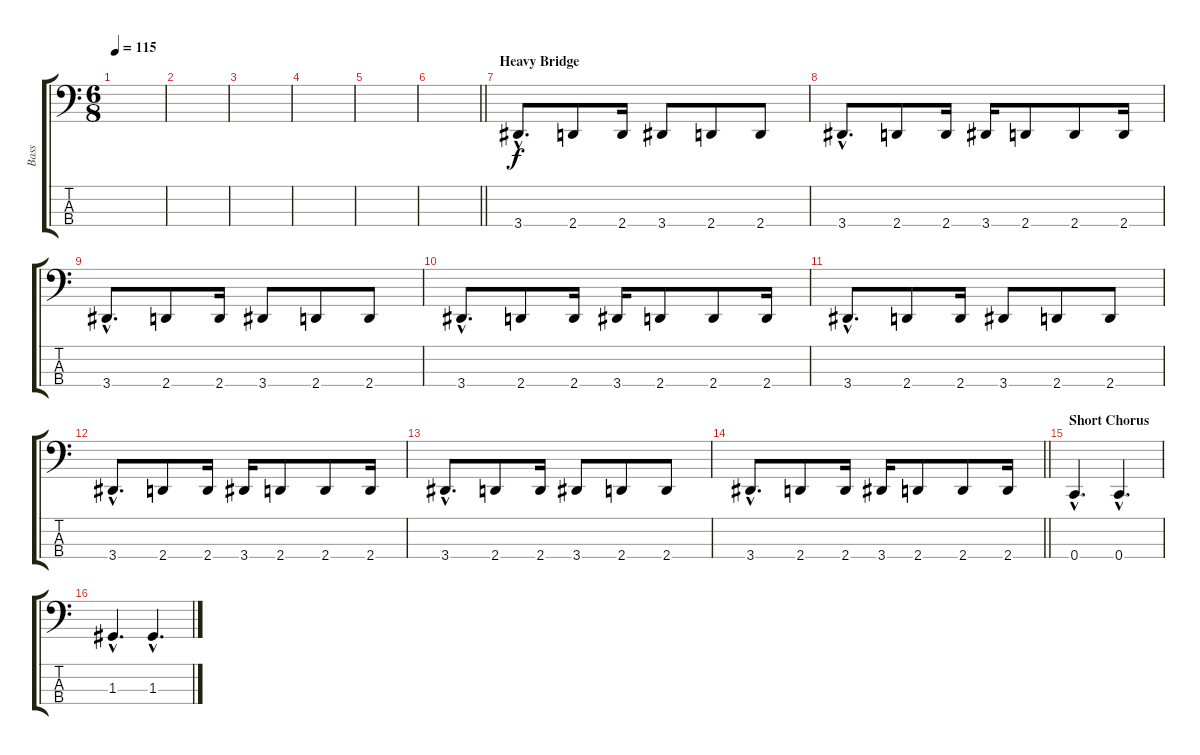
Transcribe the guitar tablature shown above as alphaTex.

\track ("Bass" "Bass") {instrument electricbassfinger}
\staff {score tabs}
\tuning (F2 C2 G1 C1) {hide}
\ts (6 8)
\tempo 115
\clef f4
\ks c
|
|
|
|
|
\barLineRight lightlight
|
\section ("" "Heavy Bridge")
3.4{hac}.8{d} 2.4.8 2.4.16 3.4.8 2.4.8 2.4.8 |
3.4{hac}.8{d} 2.4.8 2.4.16 3.4.16 2.4.8 2.4.8 2.4.16 |
3.4{hac}.8{d} 2.4.8 2.4.16 3.4.8 2.4.8 2.4.8 |
3.4{hac}.8{d} 2.4.8 2.4.16 3.4.16 2.4.8 2.4.8 2.4.16 |
3.4{hac}.8{d} 2.4.8 2.4.16 3.4.8 2.4.8 2.4.8 |
3.4{hac}.8{d} 2.4.8 2.4.16 3.4.16 2.4.8 2.4.8 2.4.16 |
3.4{hac}.8{d} 2.4.8 2.4.16 3.4.8 2.4.8 2.4.8 |
\barLineRight lightlight
3.4{hac}.8{d} 2.4.8 2.4.16 3.4.16 2.4.8 2.4.8 2.4.16 |
\section ("" "Short Chorus")
0.4{hac}.4{d volume 16} 0.4{hac}.4{d} |
1.3{hac}.4{d} 1.3{hac}.4{d}
